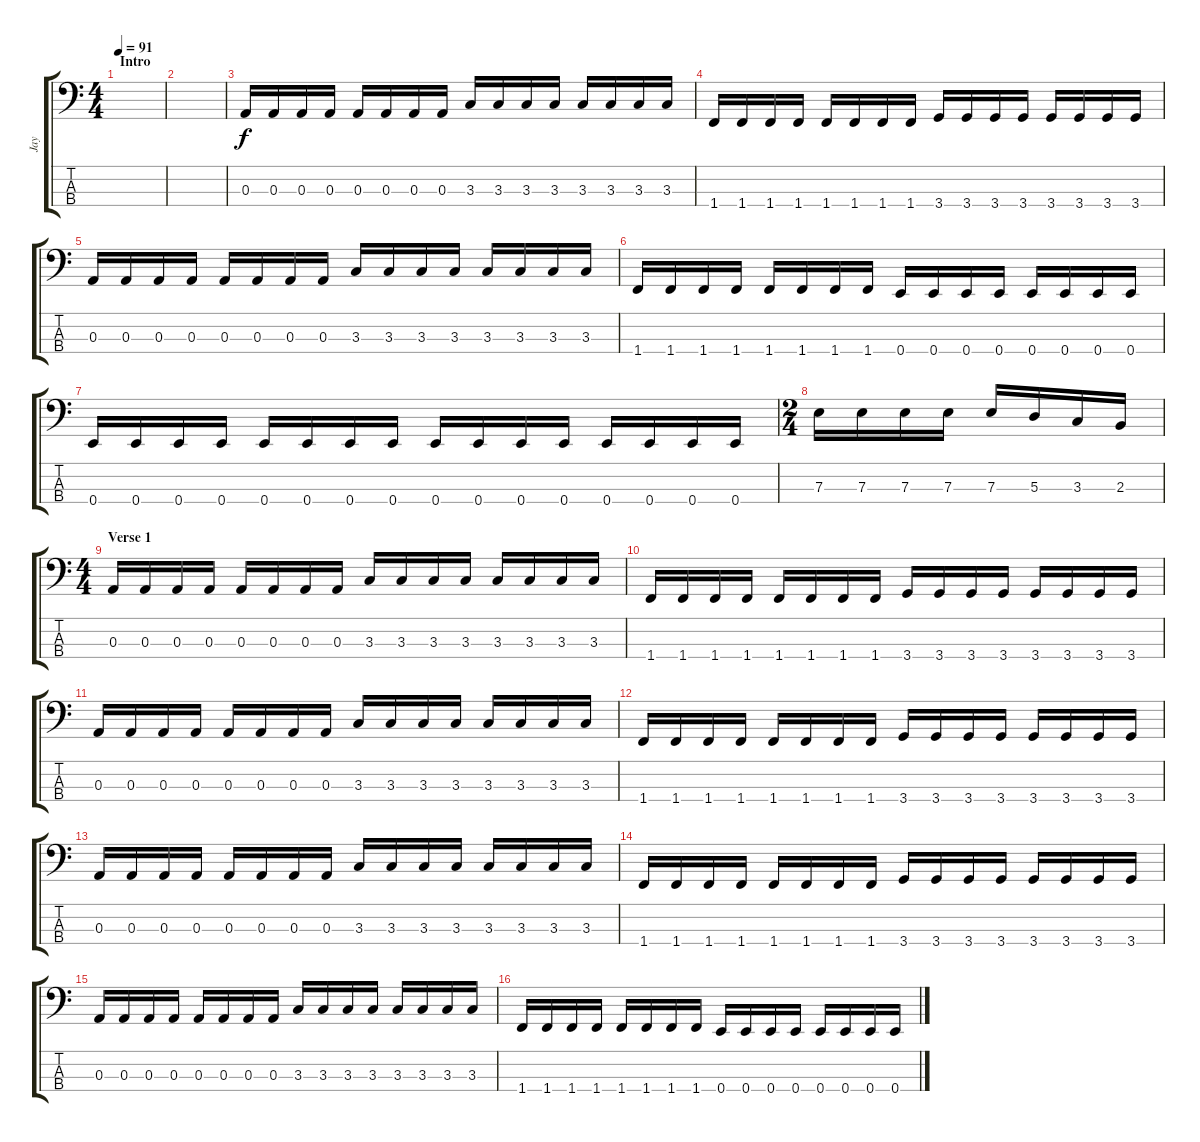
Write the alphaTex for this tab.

\track ("Jay" "Jay") {instrument electricbasspick}
\staff {score tabs}
\tuning (G2 D2 A1 E1) {hide}
\ts (4 4)
\section ("" "Intro")
\tempo 91
\clef f4
\ks c
|
|
0.3.16 0.3.16 0.3.16 0.3.16 0.3.16 0.3.16 0.3.16 0.3.16 3.3.16 3.3.16 3.3.16 3.3.16 3.3.16 3.3.16 3.3.16 3.3.16 |
1.4.16 1.4.16 1.4.16 1.4.16 1.4.16 1.4.16 1.4.16 1.4.16 3.4.16 3.4.16 3.4.16 3.4.16 3.4.16 3.4.16 3.4.16 3.4.16 |
0.3.16 0.3.16 0.3.16 0.3.16 0.3.16 0.3.16 0.3.16 0.3.16 3.3.16 3.3.16 3.3.16 3.3.16 3.3.16 3.3.16 3.3.16 3.3.16 |
1.4.16 1.4.16 1.4.16 1.4.16 1.4.16 1.4.16 1.4.16 1.4.16 0.4.16 0.4.16 0.4.16 0.4.16 0.4.16 0.4.16 0.4.16 0.4.16 |
0.4.16 0.4.16 0.4.16 0.4.16 0.4.16 0.4.16 0.4.16 0.4.16 0.4.16 0.4.16 0.4.16 0.4.16 0.4.16 0.4.16 0.4.16 0.4.16 |
\ts (2 4)
7.3.16 7.3.16 7.3.16 7.3.16 7.3.16 5.3.16 3.3.16 2.3.16 |
\ts (4 4)
\section ("" "Verse 1")
0.3.16 0.3.16 0.3.16 0.3.16 0.3.16 0.3.16 0.3.16 0.3.16 3.3.16 3.3.16 3.3.16 3.3.16 3.3.16 3.3.16 3.3.16 3.3.16 |
1.4.16 1.4.16 1.4.16 1.4.16 1.4.16 1.4.16 1.4.16 1.4.16 3.4.16 3.4.16 3.4.16 3.4.16 3.4.16 3.4.16 3.4.16 3.4.16 |
0.3.16 0.3.16 0.3.16 0.3.16 0.3.16 0.3.16 0.3.16 0.3.16 3.3.16 3.3.16 3.3.16 3.3.16 3.3.16 3.3.16 3.3.16 3.3.16 |
1.4.16 1.4.16 1.4.16 1.4.16 1.4.16 1.4.16 1.4.16 1.4.16 3.4.16 3.4.16 3.4.16 3.4.16 3.4.16 3.4.16 3.4.16 3.4.16 |
0.3.16 0.3.16 0.3.16 0.3.16 0.3.16 0.3.16 0.3.16 0.3.16 3.3.16 3.3.16 3.3.16 3.3.16 3.3.16 3.3.16 3.3.16 3.3.16 |
1.4.16 1.4.16 1.4.16 1.4.16 1.4.16 1.4.16 1.4.16 1.4.16 3.4.16 3.4.16 3.4.16 3.4.16 3.4.16 3.4.16 3.4.16 3.4.16 |
0.3.16 0.3.16 0.3.16 0.3.16 0.3.16 0.3.16 0.3.16 0.3.16 3.3.16 3.3.16 3.3.16 3.3.16 3.3.16 3.3.16 3.3.16 3.3.16 |
1.4.16 1.4.16 1.4.16 1.4.16 1.4.16 1.4.16 1.4.16 1.4.16 0.4.16 0.4.16 0.4.16 0.4.16 0.4.16 0.4.16 0.4.16 0.4.16
